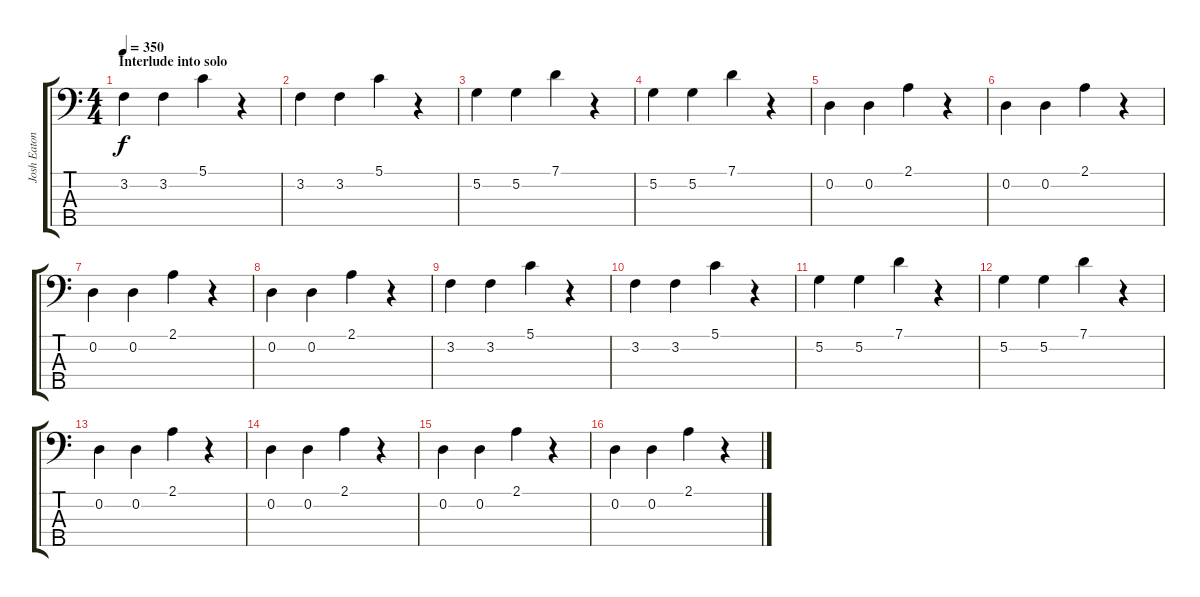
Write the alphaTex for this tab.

\track ("Josh Eaton - Bass" "Josh Eaton") {instrument electricbassfinger}
\staff {score tabs}
\tuning (G2 D2 A1 E1 B0) {hide}
\ts (4 4)
\section ("" "Interlude into solo")
\tempo 350
\clef f4
\ks c
3.2.4{dy f} 3.2.4 5.1.4 r.4 |
3.2.4 3.2.4 5.1.4 r.4 |
5.2.4 5.2.4 7.1.4 r.4 |
5.2.4 5.2.4 7.1.4 r.4 |
0.2.4 0.2.4 2.1.4 r.4 |
0.2.4 0.2.4 2.1.4 r.4 |
0.2.4 0.2.4 2.1.4 r.4 |
0.2.4 0.2.4 2.1.4 r.4 |
3.2.4 3.2.4 5.1.4 r.4 |
3.2.4 3.2.4 5.1.4 r.4 |
5.2.4 5.2.4 7.1.4 r.4 |
5.2.4 5.2.4 7.1.4 r.4 |
0.2.4 0.2.4 2.1.4 r.4 |
0.2.4 0.2.4 2.1.4 r.4 |
0.2.4 0.2.4 2.1.4 r.4 |
0.2.4 0.2.4 2.1.4 r.4
